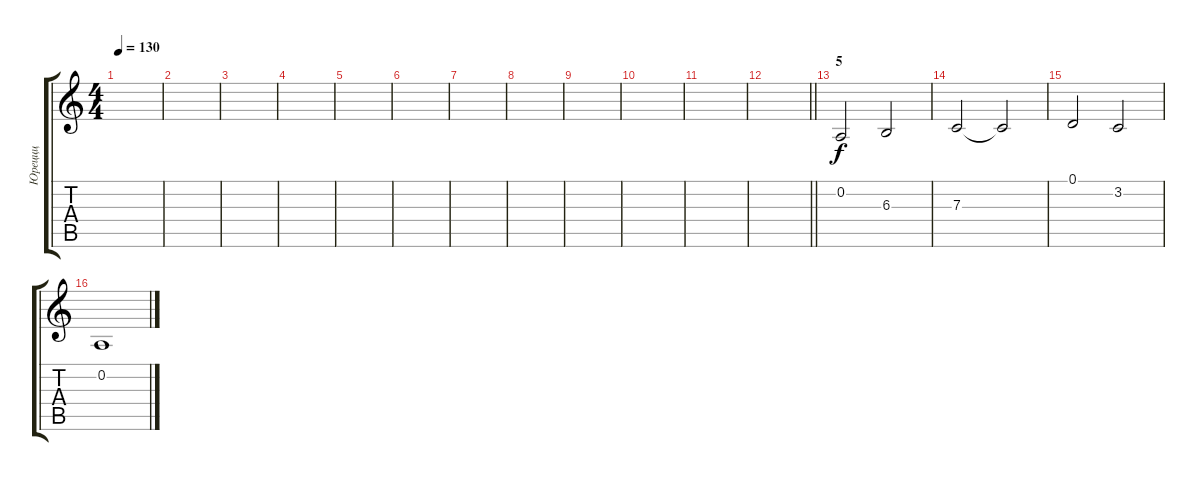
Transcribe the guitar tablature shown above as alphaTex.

\track ("Юреццц" "Юреццц") {instrument lead1square}
\staff {score tabs}
\tuning (D4 A3 F3 C3 G2 C2) {hide}
\ts (4 4)
\tempo 130
\clef g2
\ks c
|
|
|
|
|
|
|
|
|
|
|
\barLineRight lightlight
|
\section ("" "5")
0.2.2 6.3.2 |
7.3.2 7.3{t}.2 |
0.1.2 3.2.2 |
0.2.1
